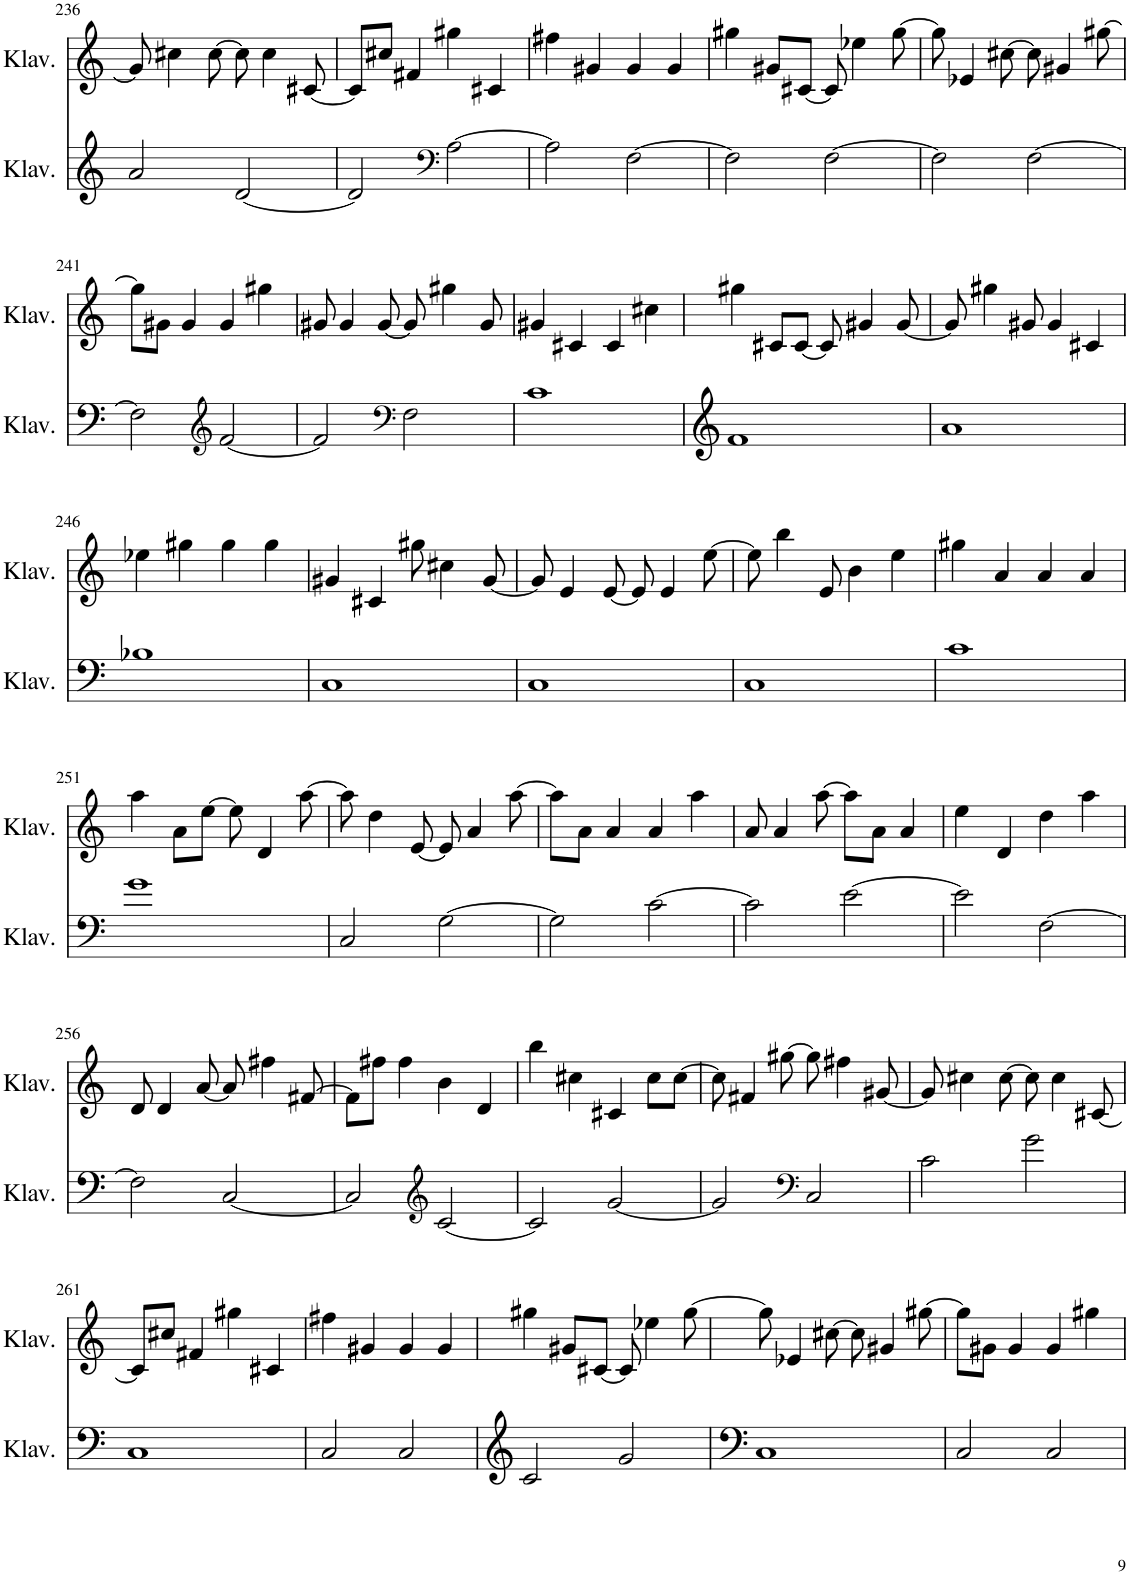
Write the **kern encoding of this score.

**kern	**kern
*part2	*part1
*staff2	*staff1
*I"Klavier	*I"Klavier
*I'Klav.	*I'Klav.
!!LO:PB:g=z
*clefF4	*clefG2
*k[]	*k[]
*M4/4	*M4/4
=236	=236
2a/	8g#/]
.	4cc#X\
.	[8cc#\
[2d/	8cc#\]
.	4cc#\
.	[8c#X/
=237	=237
2d/]	8c#/L]
.	8cc#X/J
.	4f#X/
*clefF4	*
[2A\	4gg#X\
.	4c#X/
=238	=238
2A\]	4ff#X\
.	4g#X/
[2F\	4g#/
.	4g#/
=239	=239
2F\]	4gg#X\
.	8g#X/L
.	[8c#X/J
[2F\	8c#/]
.	4ee-X\
.	[8gg#\
=240	=240
2F\]	8gg#\]
.	4e-X/
.	[8cc#X\
[2F\	8cc#\]
.	4g#X/
.	[8gg#X\
!!LO:LB:g=z
=241	=241
2F\]	8gg#\L]
.	8g#X\J
.	4g#/
*clefG2	*
[2f/	4g#/
.	4gg#X\
=242	=242
2f/]	8g#X/
.	4g#/
.	[8g#/
*clefF4	*
2F\	8g#/]
.	4gg#X\
.	8g#/
=243	=243
1c	4g#X/
.	4c#X/
.	4c#/
.	4cc#X\
=244	=244
1f	4gg#X\
.	8c#X/L
.	[8c#/J
.	8c#/]
.	4g#X/
.	[8g#/
=245	=245
1a	8g#/]
.	4gg#X\
.	8g#X/
.	4g#/
.	4c#X/
!!LO:LB:g=z
=246	=246
1B-X	4ee-X\
.	4gg#X\
.	4gg#\
.	4gg#\
=247	=247
1C	4g#X/
.	4c#X/
.	8gg#X\
.	4cc#X\
.	[8g#/
=248	=248
1C	8g#/]
.	4e/
.	[8e/
.	8e/]
.	4e/
.	[8ee\
=249	=249
1C	8ee\]
.	4bb\
.	8e/
.	4b\
.	4ee\
=250	=250
1c	4gg#X\
.	4a/
.	4a/
.	4a/
!!LO:LB:g=z
=251	=251
1g	4aa\
.	8a\L
.	[8ee\J
.	8ee\]
.	4d/
.	[8aa\
=252	=252
2C/	8aa\]
.	4dd\
.	[8e/
[2G\	8e/]
.	4a/
.	[8aa\
=253	=253
2G\]	8aa\L]
.	8a\J
.	4a/
[2c\	4a/
.	4aa\
=254	=254
2c\]	8a/
.	4a/
.	[8aa\
[2e\	8aa\L]
.	8a\J
.	4a/
=255	=255
2e\]	4ee\
.	4d/
[2F\	4dd\
.	4aa\
!!LO:LB:g=z
=256	=256
2F\]	8d/
.	4d/
.	[8a/
[2C/	8a/]
.	4ff#X\
.	[8f#X/
=257	=257
2C/]	8f#\L]
.	8ff#X\J
.	4ff#\
*clefG2	*
[2c/	4b\
.	4d/
=258	=258
2c/]	4bb\
.	4cc#X\
[2g/	4c#X/
.	8cc#\L
.	[8cc#\J
=259	=259
2g/]	8cc#\]
.	4f#X/
.	[8gg#X\
*clefF4	*
2C/	8gg#\]
.	4ff#X\
.	[8g#X/
=260	=260
2c\	8g#/]
.	4cc#X\
.	[8cc#\
2g\	8cc#\]
.	4cc#\
.	[8c#X/
!!LO:LB:g=z
=261	=261
1C	8c#/L]
.	8cc#X/J
.	4f#X/
.	4gg#X\
.	4c#X/
=262	=262
2C/	4ff#X\
.	4g#X/
2C/	4g#/
.	4g#/
=263	=263
2c/	4gg#X\
.	8g#X/L
.	[8c#X/J
2g/	8c#/]
.	4ee-X\
.	[8gg#\
=264	=264
1C	8gg#\]
.	4e-X/
.	[8cc#X\
.	8cc#\]
.	4g#X/
.	[8gg#X\
=265	=265
2C/	8gg#\L]
.	8g#X\J
.	4g#/
2C/	4g#/
.	4gg#X\
=	=
*-	*-
